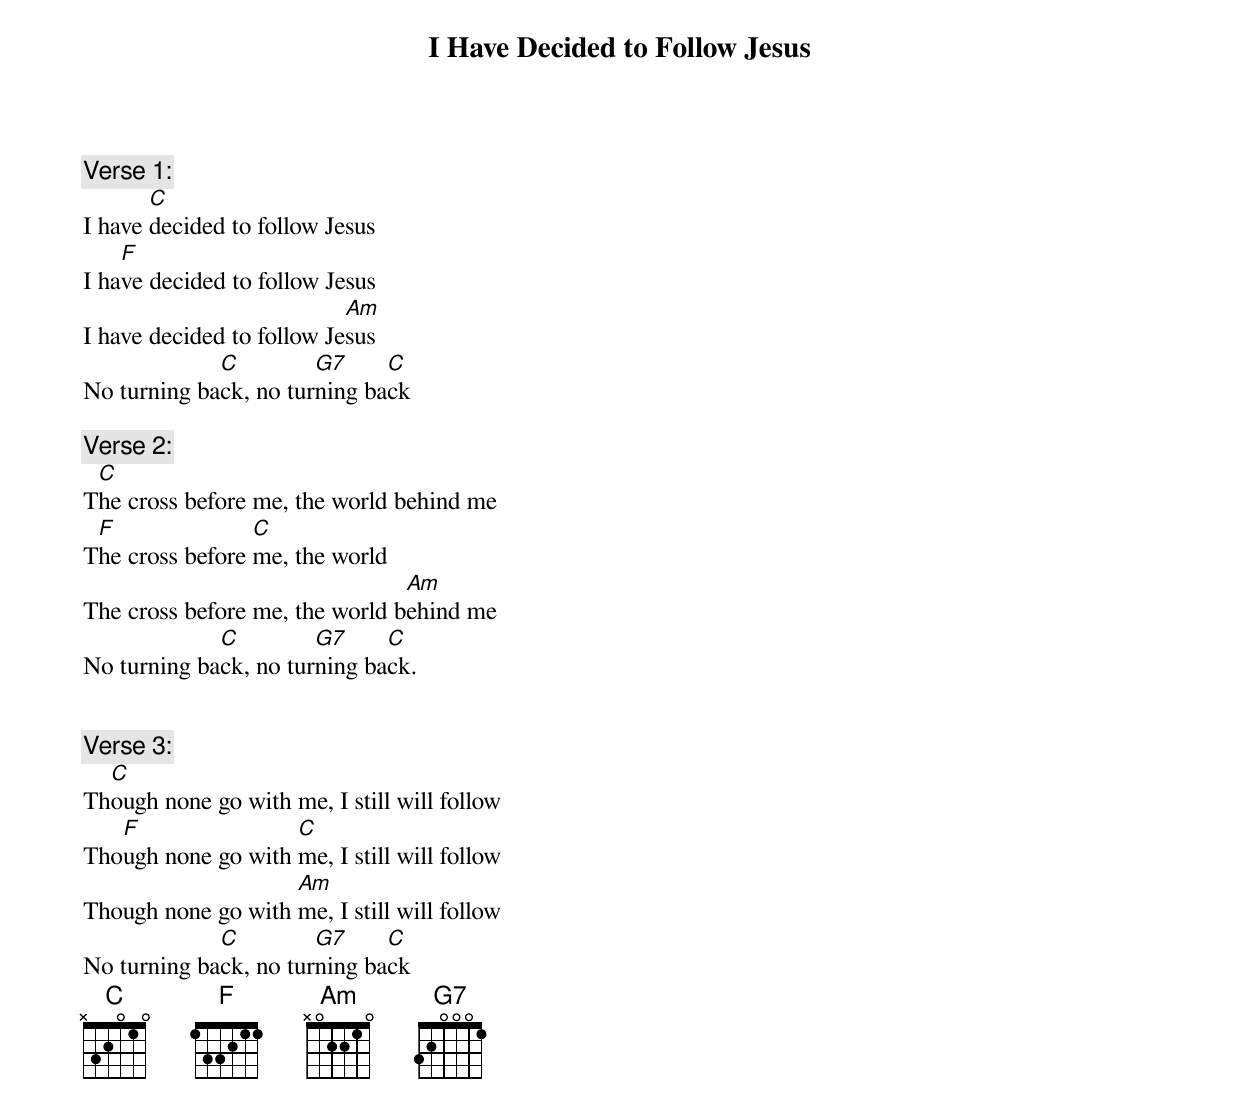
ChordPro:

{title:I Have Decided to Follow Jesus }

{c: Verse 1: }
I have [C]decided to follow Jesus
I ha[F]ve decided to follow Jesus
I have decided to follow Je[Am]sus
No turning ba[C]ck, no tur[G7]ning ba[C]ck

{c: Verse 2: }
T[C]he cross before me, the world behind me
T[F]he cross before [C]me, the world
The cross before me, the world b[Am]ehind me
No turning ba[C]ck, no tur[G7]ning ba[C]ck.


{c: Verse 3: }
Th[C]ough none go with me, I still will follow
Tho[F]ugh none go with [C]me, I still will follow
Though none go with [Am]me, I still will follow
No turning ba[C]ck, no tur[G7]ning ba[C]ck
